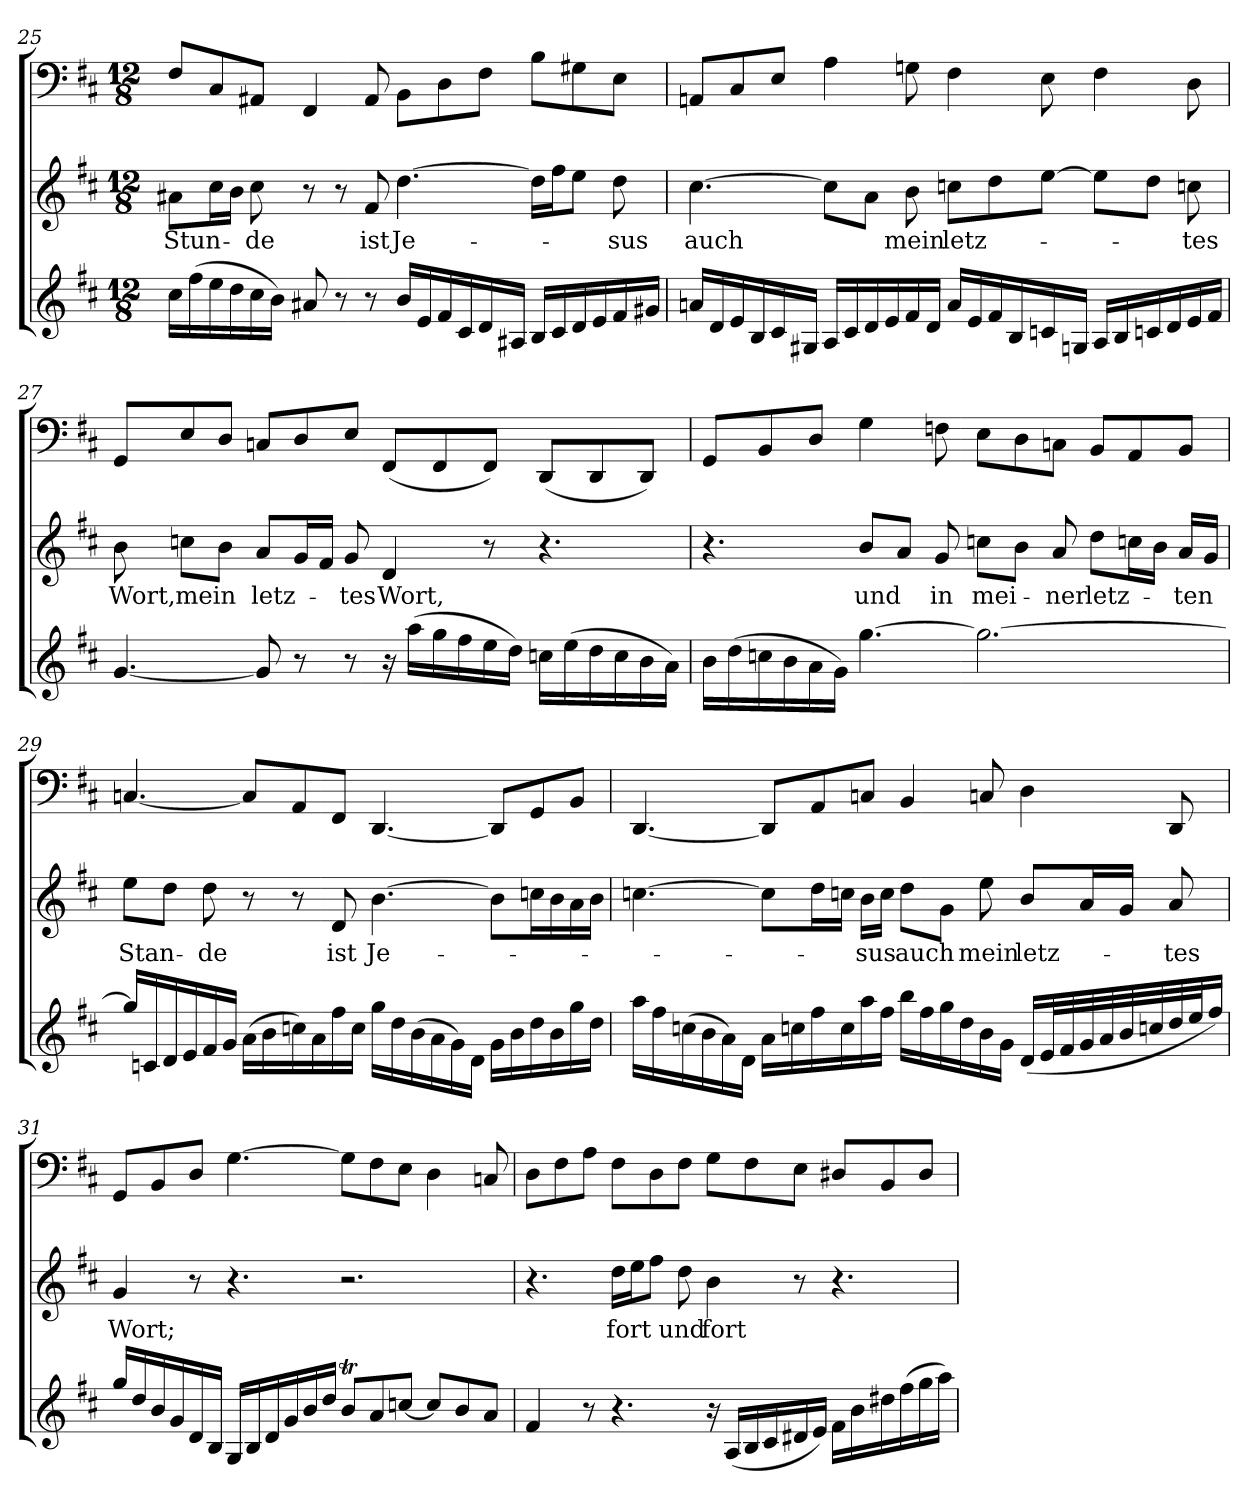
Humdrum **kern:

**kern	**kern	**text	**kern
*part3	*part2	*part2	*part1
*staff3	*staff2	*staff2	*staff1
*clefG2	*clefG2	*	*clefF4
*k[f#c#]	*k[f#c#]	*	*k[f#c#]
*D:	*D:	*	*D:
*M12/8	*M12/8	*	*M12/8
=25	=25	=25	=25
16cc#\LL	8a#X\L	Stun-	8F#/L
(16ff#\	.	.	.
16ee\	16cc#\L	.	8C#/
16dd\	16b\JJ	.	.
16cc#\	8cc#\	-de	8AA#X/J
16b\JJ)	.	.	.
8a#X/	8r	.	4FF#/
8r	8r	.	.
8r	8f#/	ist	8AA#/
16b/LL	[4.dd\	Je-	8BB\L
16e/	.	.	.
16f#/	.	.	8D\
16c#/	.	.	.
16d/	.	.	8F#\J
16A#X/JJ	.	.	.
16B/LL	16dd\LL]	.	8B\L
16c#/	16ff#\J	.	.
16d/	8ee\J	.	8G#X\
16e/	.	.	.
16f#/	8dd\	-sus	8E\J
16g#X/JJ	.	.	.
=26	=26	=26	=26
16an/LL	[4.cc#\	auch	8AAn/L
16d/	.	.	.
16e/	.	.	8C#/
16B/	.	.	.
16c#/	.	.	8E/J
16G#X/JJ	.	.	.
16A/LL	8cc#\L]	.	4A\
16c#/	.	.	.
16d/	8a\J	.	.
16e/	.	.	.
16f#/	8b\	mein	8Gn\
16d/JJ	.	.	.
16a/LL	8ccn\L	letz-	4F#\
16e/	.	.	.
16f#/	8dd\	.	.
16B/	.	.	.
16cn/	[8ee\J	.	8E\
16Gn/JJ	.	.	.
16A/LL	8ee\L]	.	4F#\
16B/	.	.	.
16cn/	8dd\J	.	.
16d/	.	.	.
16e/	8ccn\	-tes	8D\
16f#/JJ	.	.	.
=27	=27	=27	=27
[4.g/	8b\	Wort,	8GG/L
.	8ccn\L	mein	8E/
.	8b\J	.	8D/J
8g/]	8a/L	letz-	8Cn/L
8r	16g/L	.	8D/
.	16f#/JJ	.	.
8r	8g/	-tes	8E/J
16r	4d/	Wort,	(8FF#/L
(16aa\LL	.	.	.
16gg\	.	.	8FF#/
16ff#\	.	.	.
16ee\	8r	.	8FF#/J)
16dd\JJ)	.	.	.
16ccn\LL	4.r	.	(8DD/L
(16ee\	.	.	.
16dd\	.	.	8DD/
16cc\	.	.	.
16b\	.	.	8DD/J)
16a\JJ)	.	.	.
=28	=28	=28	=28
16b\LL	4.r	.	8GG/L
(16dd\	.	.	.
16ccn\	.	.	8BB/
16b\	.	.	.
16a\	.	.	8D/J
16g\JJ)	.	.	.
[4.gg\	8b/L	und	4G\
.	8a/J	.	.
.	8g/	in	8Fn\
2.gg\_	8ccn\L	mei-	8E\L
.	8b\J	.	8D\
.	8a/	-ner	8Cn\J
.	8dd\L	letz-	8BB/L
.	16ccn\L	.	8AA/
.	16b\JJ	.	.
.	16a/LL	-ten	8BB/J
.	16g/JJ	.	.
=29	=29	=29	=29
16gg/LL]	8ee\L	Stan-	[4.Cn/
16cn/	.	.	.
16d/	8dd\J	.	.
16e/	.	.	.
16f#/	8dd\	-de	.
16g/JJ	.	.	.
(16a\LL	8r	.	8C/L]
16b\	.	.	.
16ccn\)	8r	.	8AA/
16a\	.	.	.
16ff#\	8d/	ist	8FF#/J
16cc\JJ	.	.	.
16gg\LL	[4.b\	Je-	[4.DD/
16dd\	.	.	.
(16b\	.	.	.
16a\	.	.	.
16g\)	.	.	.
16d\JJ	.	.	.
16g\LL	8b\L]	.	8DD/L]
16b\	.	.	.
16dd\	16ccn\L	.	8GG/
16b\	16b\	.	.
16gg\	16a\	.	8BB/J
16dd\JJ	16b\JJ	.	.
=30	=30	=30	=30
16aa\LL	[4.ccn\	.	[4.DD/
16ff#\	.	.	.
(16ccn\	.	.	.
16b\	.	.	.
16a\)	.	.	.
16d\JJ	.	.	.
16a\LL	8cc\L]	.	8DD/L]
16ccn\	.	.	.
16ff#\	16dd\L	.	8AA/
16cc\	16ccn\JJ	.	.
16aa\	16b\LL	-sus	8Cn/J
16ff#\JJ	16cc\JJ	.	.
16bb\LL	8dd\L	auch	4BB/
16ff#\	.	.	.
16gg\	8g\J	.	.
16dd\	.	.	.
16b\	8ee\	mein	8Cn/
16g\JJ	.	.	.
(16d/LL	8b/L	letz-	4D\
32e/L	.	.	.
32f#/	.	.	.
32g/	16a/L	.	.
32a/	.	.	.
32b/	16g/JJ	.	.
32ccn/	.	.	.
32dd/	8a/	-tes	8DD/
32ee/J	.	.	.
16ff#/JJ)	.	.	.
=31	=31	=31	=31
16gg/LL	4g/	Wort;	8GG/L
16dd/	.	.	.
16b/	.	.	8BB/
16g/	.	.	.
16d/	8r	.	8D/J
16B/JJ	.	.	.
16G/LL	4.r	.	[4.G\
16B/	.	.	.
16d/	.	.	.
16g/	.	.	.
16b/	.	.	.
16dd/JJ	.	.	.
8bT/L	2.r	.	8G\L]
8a/	.	.	8F#\
[8ccn/J	.	.	8E\J
8cc/L]	.	.	4D\
8b/	.	.	.
8a/J	.	.	8Cn/
=32	=32	=32	=32
4f#/	4.r	.	8D\L
.	.	.	8F#\
8r	.	.	8A\J
4.r	16dd\LL	fort	8F#\L
.	16ee\J	.	.
.	8ff#\J	.	8D\
.	8dd\	und	8F#\J
16r	4b\	fort	8G\L
(16A/LL	.	.	.
16B/	.	.	8F#\
16c#/	.	.	.
16d#X/	8r	.	8E\J
16e/JJ)	.	.	.
16f#\LL	4.r	.	8D#X/L
16b\	.	.	.
16dd#X\	.	.	8BB/
(16ff#\	.	.	.
16gg\	.	.	8D#/J
16aa\JJ)	.	.	.
=	=	=	=
*-	*-	*-	*-
